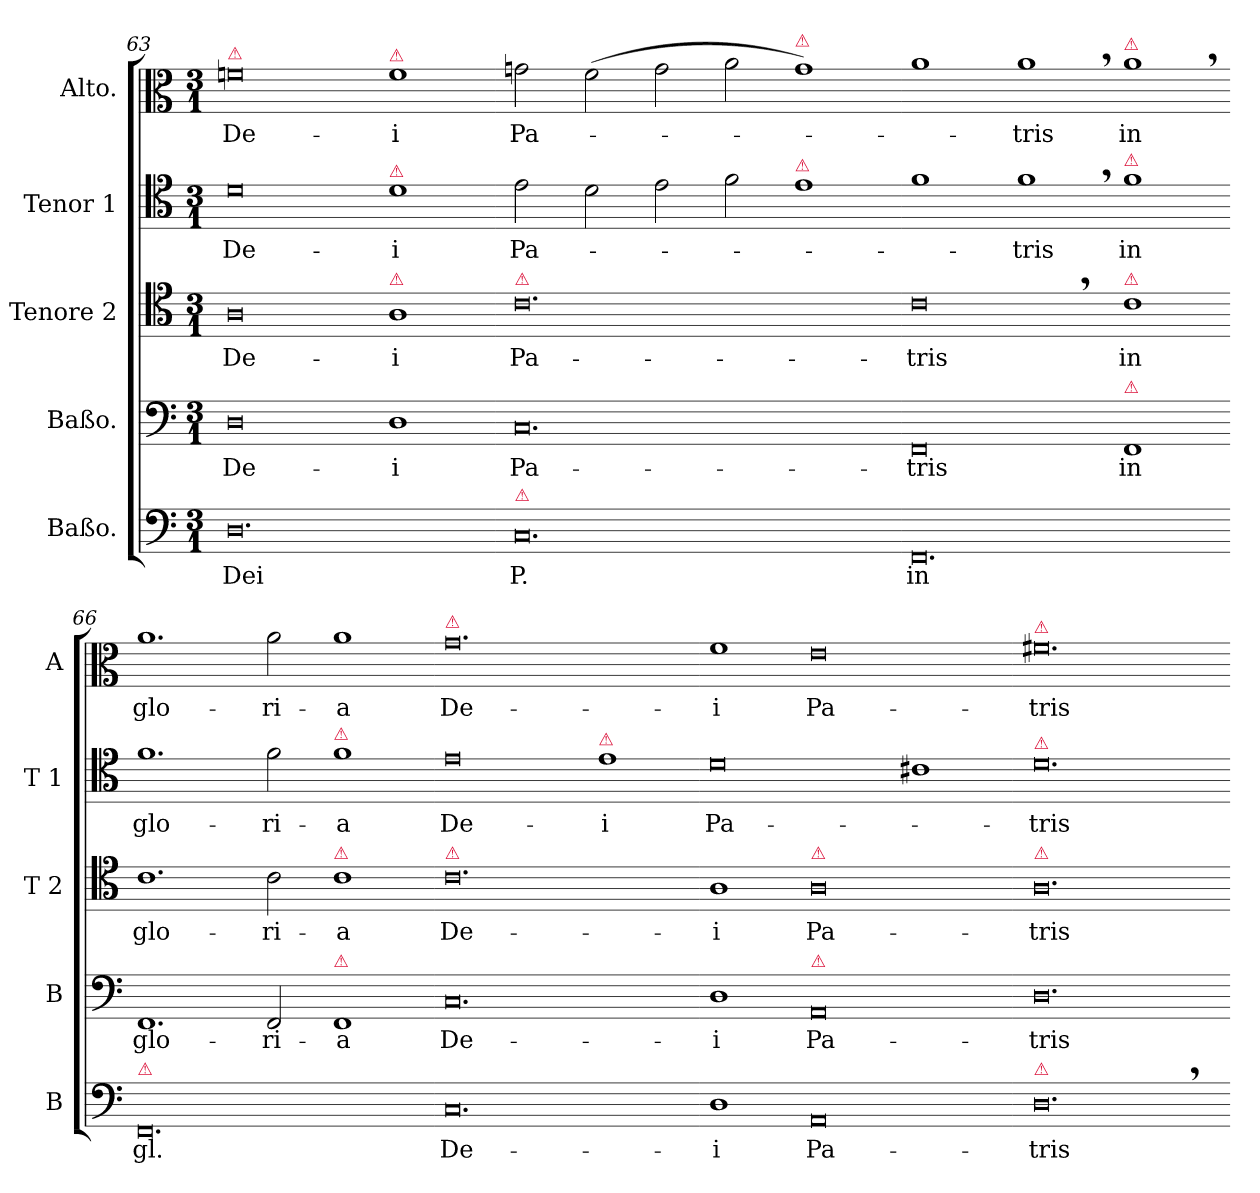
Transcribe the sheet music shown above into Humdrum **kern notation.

**kern	**text	**kern	**text	**kern	**text	**kern	**text	**kern	**text
*part5	*part5	*part4	*part4	*part3	*part3	*part2	*part2	*part1	*part1
*staff5	*staff5	*staff4	*staff4	*staff3	*staff3	*staff2	*staff2	*staff1	*staff1
*I"Baßo.	*	*I"Baßo.	*	*I"Tenore 2	*	*I"Tenor 1	*	*I"Alto.	*
*I'B	*	*I'B	*	*I'T 2	*	*I'T 1	*	*I'A	*
*clefF4	*	*clefF4	*	*clefC4	*	*clefC4	*	*clefC3	*
*k[]	*	*k[]	*	*k[]	*	*k[]	*	*k[]	*
*a:	*	*a:	*	*a:	*	*a:	*	*a:	*
*M3/1	*	*M3/1	*	*M3/1	*	*M3/1	*	*M3/1	*
=63	=63	=63	=63	=63	=63	=63	=63	=63	=63
!	!	!	!	!	!	!	!	!LO:TX:a:color=crimson:t=⚠	!
0.D\	Dei	0D\	De-	0A\	De-	0d\	De-	0fn\	De-
!	!	!	!	!	!	!	!	!LO:TX:a:color=crimson:t=⚠	!
!	!	!	!	!	!	!LO:TX:a:color=crimson:t=⚠	!	!	!
!	!	!	!	!LO:TX:a:color=crimson:t=⚠	!	!	!	!	!
.	.	1D\	-i	1A\	-i	1d\	-i	1f\	-i
=64-	=64-	=64-	=64-	=64-	=64-	=64-	=64-	=64-	=64-
!	!	!	!	!LO:TX:a:color=crimson:t=⚠	!	!	!	!	!
!LO:TX:a:color=crimson:t=⚠	!	!	!	!	!	!	!	!	!
0.C/	P.	0.C/	Pa-	0.c\	Pa-	2e\	Pa-	2gn\	Pa-
.	.	.	.	.	.	2d\	.	(2f\	.
.	.	.	.	.	.	2e\	.	2g\	.
.	.	.	.	.	.	2f\	.	2a\	.
!	!	!	!	!	!	!	!	!LO:TX:a:color=crimson:t=⚠	!
!	!	!	!	!	!	!LO:TX:a:color=crimson:t=⚠	!	!	!
.	.	.	.	.	.	1e\	.	1g\)	.
=65-	=65-	=65-	=65-	=65-	=65-	=65-	=65-	=65-	=65-
0.FF/	in	0FF/	-tris	0c,<\	-tris	1f\	.	1a\	.
.	.	.	.	.	.	1f,\	-tris	1a,<\	-tris
!	!	!	!	!	!	!	!	!LO:TX:a:color=crimson:t=⚠	!
!	!	!	!	!	!	!LO:TX:a:color=crimson:t=⚠	!	!	!
!	!	!	!	!LO:TX:a:color=crimson:t=⚠	!	!	!	!	!
!	!	!LO:TX:a:color=crimson:t=⚠	!	!	!	!	!	!	!
.	.	1FF/	in	1c\	in	1f\	in	1a,<\	in
=66-	=66-	=66-	=66-	=66-	=66-	=66-	=66-	=66-	=66-
!LO:TX:a:color=crimson:t=⚠	!	!	!	!	!	!	!	!	!
0.FF/	gl.	1.FF/	glo-	1.c\	glo-	1.f\	glo-	1.a\	glo-
.	.	2FF/	-ri-	2c\	-ri-	2f\	-ri-	2a\	-ri-
!	!	!	!	!	!	!LO:TX:a:color=crimson:t=⚠	!	!	!
!	!	!	!	!LO:TX:a:color=crimson:t=⚠	!	!	!	!	!
!	!	!LO:TX:a:color=crimson:t=⚠	!	!	!	!	!	!	!
.	.	1FF/	-a	1c\	-a	1f\	-a	1a\	-a
=67-	=67-	=67-	=67-	=67-	=67-	=67-	=67-	=67-	=67-
!	!	!	!	!	!	!	!	!LO:TX:a:color=crimson:t=⚠	!
!	!	!	!	!LO:TX:a:color=crimson:t=⚠	!	!	!	!	!
0.C/	De-	0.C/	De-	0.c\	De-	0e\	De-	0.g\	De-
!	!	!	!	!	!	!LO:TX:a:color=crimson:t=⚠	!	!	!
.	.	.	.	.	.	1e\	-i	.	.
=68-	=68-	=68-	=68-	=68-	=68-	=68-	=68-	=68-	=68-
1D\	-i	1D\	-i	1A\	-i	0d\	Pa-	1f\	-i
!	!	!	!	!LO:TX:a:color=crimson:t=⚠	!	!	!	!	!
!	!	!LO:TX:a:color=crimson:t=⚠	!	!	!	!	!	!	!
0AA/	Pa-	0AA/	Pa-	0A\	Pa-	.	.	0e\	Pa-
.	.	.	.	.	.	1c#X\	.	.	.
=69-	=69-	=69-	=69-	=69-	=69-	=69-	=69-	=69-	=69-
!	!	!	!	!	!	!	!	!LO:TX:a:color=crimson:t=⚠	!
!	!	!	!	!	!	!LO:TX:a:color=crimson:t=⚠	!	!	!
!	!	!	!	!LO:TX:a:color=crimson:t=⚠	!	!	!	!	!
!LO:TX:a:color=crimson:t=⚠	!	!	!	!	!	!	!	!	!
0.D,<\	-tris	0.D\	-tris	0.A\	-tris	0.d\	-tris	0.f#X\	-tris
=-	=-	=-	=-	=-	=-	=-	=-	=-	=-
*-	*-	*-	*-	*-	*-	*-	*-	*-	*-
